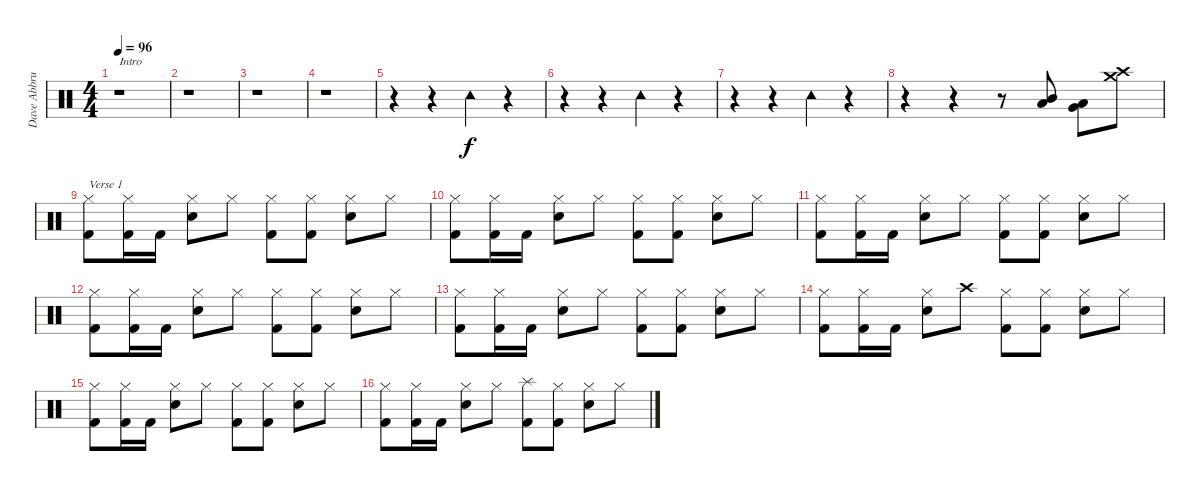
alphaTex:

\track ("Dave Abbruzzese" "Dave Abbru") {instrument percussion}
\staff {score}
\articulation defaults
\ts (4 4)
\tempo 96
\clef neutral
\ks c
r.1{txt "Intro" dy f} |
r.1 |
r.1 |
r.1 |
r.4 r.4 "Tambourine (hit)".4 r.4 |
r.4 r.4 "Tambourine (hit)".4 r.4 |
r.4 r.4 "Tambourine (hit)".4 r.4 |
r.4 r.4 r.8 ("Low Tom (hit)" "Mid Tom (hit)").8 ("Low Tom (hit)" "Very Low Tom (hit)").8 ("Crash high (hit)" "Crash medium (hit)").8 |
("Hi-Hat (closed)" "Kick (hit) 2").8{txt "Verse 1"} ("Hi-Hat (closed)" "Kick (hit) 2").16 "Kick (hit) 2".16 ("Hi-Hat (closed)" "Snare (hit) 2").8 "Hi-Hat (closed)".8 ("Hi-Hat (closed)" "Kick (hit) 2").8 ("Hi-Hat (closed)" "Kick (hit) 2").8 ("Hi-Hat (closed)" "Snare (hit) 2").8 "Hi-Hat (closed)".8 |
("Hi-Hat (closed)" "Kick (hit) 2").8 ("Hi-Hat (closed)" "Kick (hit) 2").16 "Kick (hit) 2".16 ("Hi-Hat (closed)" "Snare (hit) 2").8 "Hi-Hat (closed)".8 ("Hi-Hat (closed)" "Kick (hit) 2").8 ("Hi-Hat (closed)" "Kick (hit) 2").8 ("Hi-Hat (closed)" "Snare (hit) 2").8 "Hi-Hat (closed)".8 |
("Hi-Hat (closed)" "Kick (hit) 2").8 ("Hi-Hat (closed)" "Kick (hit) 2").16 "Kick (hit) 2".16 ("Hi-Hat (closed)" "Snare (hit) 2").8 "Hi-Hat (closed)".8 ("Hi-Hat (closed)" "Kick (hit) 2").8 ("Hi-Hat (closed)" "Kick (hit) 2").8 ("Hi-Hat (closed)" "Snare (hit) 2").8 "Hi-Hat (closed)".8 |
("Hi-Hat (closed)" "Kick (hit) 2").8 ("Hi-Hat (closed)" "Kick (hit) 2").16 "Kick (hit) 2".16 ("Hi-Hat (closed)" "Snare (hit) 2").8 "Hi-Hat (closed)".8 ("Hi-Hat (closed)" "Kick (hit) 2").8 ("Hi-Hat (closed)" "Kick (hit) 2").8 ("Hi-Hat (closed)" "Snare (hit) 2").8 "Hi-Hat (closed)".8 |
("Hi-Hat (closed)" "Kick (hit) 2").8 ("Hi-Hat (closed)" "Kick (hit) 2").16 "Kick (hit) 2".16 ("Hi-Hat (closed)" "Snare (hit) 2").8 "Hi-Hat (closed)".8 ("Hi-Hat (closed)" "Kick (hit) 2").8 ("Hi-Hat (closed)" "Kick (hit) 2").8 ("Hi-Hat (closed)" "Snare (hit) 2").8 "Hi-Hat (closed)".8 |
("Hi-Hat (closed)" "Kick (hit) 2").8 ("Hi-Hat (closed)" "Kick (hit) 2").16 "Kick (hit) 2".16 ("Hi-Hat (closed)" "Snare (hit) 2").8 "Crash high (hit)".8 ("Hi-Hat (closed)" "Kick (hit) 2").8 ("Hi-Hat (closed)" "Kick (hit) 2").8 ("Hi-Hat (closed)" "Snare (hit) 2").8 "Hi-Hat (closed)".8 |
("Hi-Hat (closed)" "Kick (hit) 2").8 ("Hi-Hat (closed)" "Kick (hit) 2").16 "Kick (hit) 2".16 ("Hi-Hat (closed)" "Snare (hit) 2").8 "Hi-Hat (closed)".8 ("Hi-Hat (closed)" "Kick (hit) 2").8 ("Hi-Hat (closed)" "Kick (hit) 2").8 ("Hi-Hat (closed)" "Snare (hit) 2").8 "Hi-Hat (closed)".8 |
("Hi-Hat (closed)" "Kick (hit) 2").8 ("Hi-Hat (closed)" "Kick (hit) 2").16 "Kick (hit) 2".16 ("Hi-Hat (closed)" "Snare (hit) 2").8 "Hi-Hat (closed)".8 ("Splash (hit)" "Kick (hit) 2").8 ("Hi-Hat (closed)" "Kick (hit) 2").8 ("Hi-Hat (closed)" "Snare (hit) 2").8 "Hi-Hat (closed)".8
